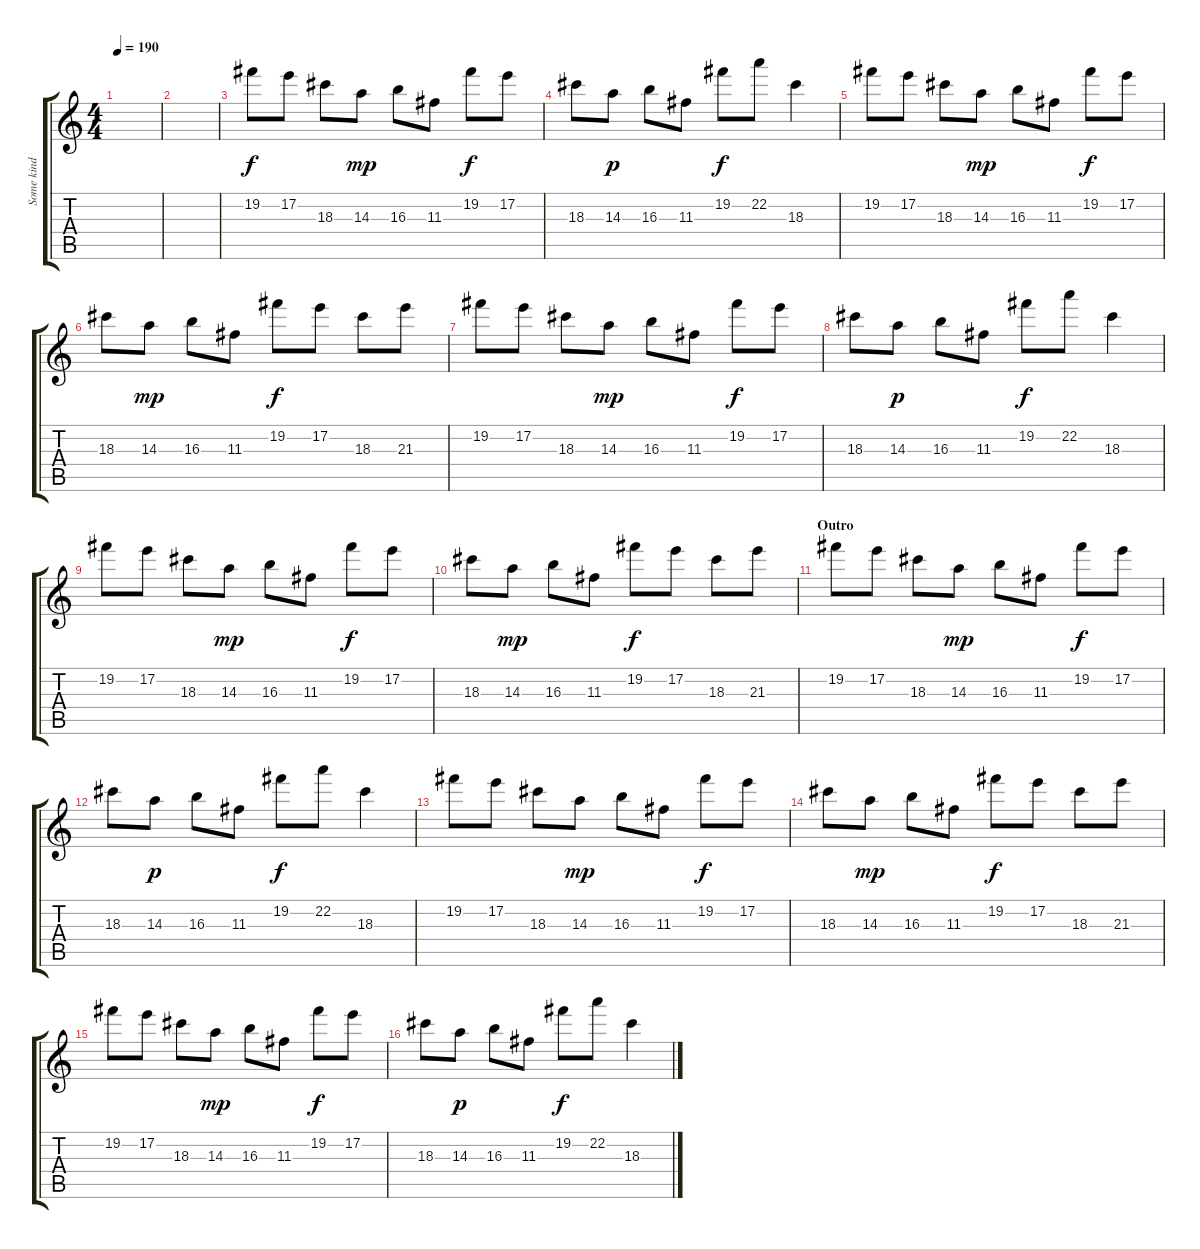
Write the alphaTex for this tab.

\track ("Some kind of background Guitar" "Some kind ") {instrument distortionguitar}
\staff {score tabs}
\tuning (E4 B3 G3 D3 A2 E2) {hide}
\ts (4 4)
\tempo 190
\clef g2
\ks c
|
|
19.2.8 17.2.8 18.3.8 14.3.8{dy mp} 16.3.8 11.3.8 19.2.8{dy f} 17.2.8 |
18.3.8 14.3.8{dy p} 16.3.8 11.3.8 19.2.8{dy f} 22.2.8 18.3.4 |
19.2.8 17.2.8 18.3.8 14.3.8{dy mp} 16.3.8 11.3.8 19.2.8{dy f} 17.2.8 |
18.3.8 14.3.8{dy mp} 16.3.8 11.3.8 19.2.8{dy f} 17.2.8 18.3.8 21.3.8 |
19.2.8 17.2.8 18.3.8 14.3.8{dy mp} 16.3.8 11.3.8 19.2.8{dy f} 17.2.8 |
18.3.8 14.3.8{dy p} 16.3.8 11.3.8 19.2.8{dy f} 22.2.8 18.3.4 |
19.2.8 17.2.8 18.3.8 14.3.8{dy mp} 16.3.8 11.3.8 19.2.8{dy f} 17.2.8 |
18.3.8 14.3.8{dy mp} 16.3.8 11.3.8 19.2.8{dy f} 17.2.8 18.3.8 21.3.8 |
\section ("" "Outro")
19.2.8 17.2.8 18.3.8 14.3.8{dy mp} 16.3.8 11.3.8 19.2.8{dy f} 17.2.8 |
18.3.8 14.3.8{dy p} 16.3.8 11.3.8 19.2.8{dy f} 22.2.8 18.3.4 |
19.2.8 17.2.8 18.3.8 14.3.8{dy mp} 16.3.8 11.3.8 19.2.8{dy f} 17.2.8 |
18.3.8 14.3.8{dy mp} 16.3.8 11.3.8 19.2.8{dy f} 17.2.8 18.3.8 21.3.8 |
19.2.8 17.2.8 18.3.8 14.3.8{dy mp} 16.3.8 11.3.8 19.2.8{dy f} 17.2.8 |
18.3.8 14.3.8{dy p} 16.3.8 11.3.8 19.2.8{dy f} 22.2.8 18.3.4
